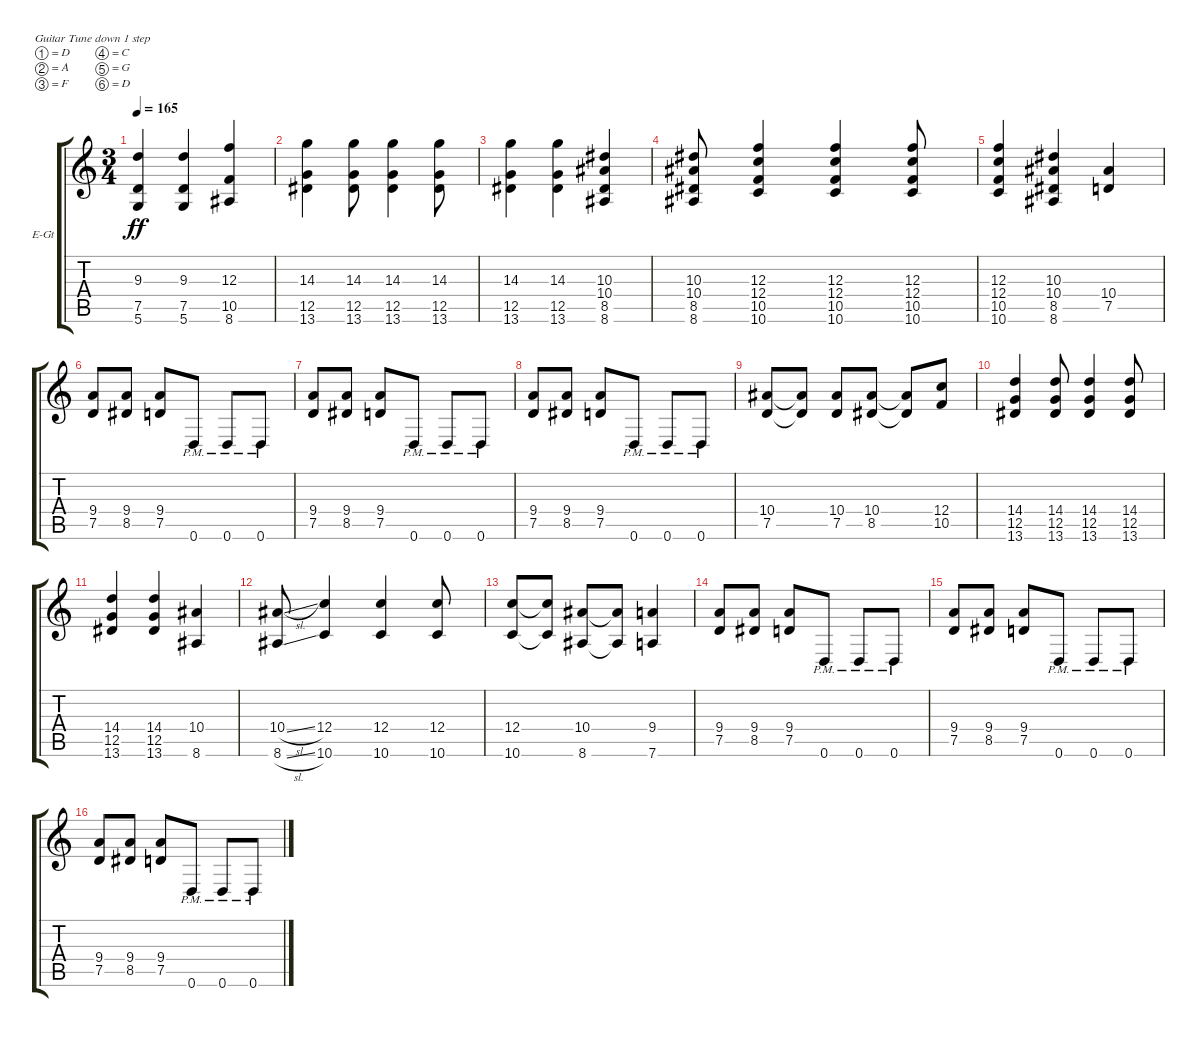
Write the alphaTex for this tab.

\bracketExtendMode groupsimilarinstruments
\firstSystemTrackNameOrientation horizontal
\otherSystemsTrackNameOrientation horizontal
\track ("Adam - Lead" "E-Gt") {instrument distortionguitar}
\staff {score tabs}
\tuning (D4 A3 F3 C3 G2 D2)
\ts (3 4)
\tempo 165
\clef g2
\ks c
(5.6 7.5 9.3).4{dy ff} (5.6 7.5 9.3).4 (8.6 10.5 12.3).4 |
(14.3 12.5 13.6).4 (12.5 14.3 13.6).8 (12.5 14.3 13.6).4 (12.5 14.3 13.6).8 |
(12.5 14.3 13.6).4 (12.5 14.3 13.6).4 (8.5 10.3 8.6 10.4).4 |
(10.3 8.5 8.6 10.4).8 (10.6 10.5 12.4 12.3).4 (10.5 12.3 12.4 10.6).4 (10.5 12.3 12.4 10.6).8 |
(10.5 12.3 10.6 12.4).4 (8.5 10.4 8.6 10.3).4 (7.5 10.4).4 |
(7.5 9.4).8 (8.5 9.4).8 (7.5 9.4).8 0.6{pm}.8 0.6{pm}.8 0.6{pm}.8 |
(7.5 9.4).8 (8.5 9.4).8 (7.5 9.4).8 0.6{pm}.8 0.6{pm}.8 0.6{pm}.8 |
(7.5 9.4).8 (8.5 9.4).8 (7.5 9.4).8 0.6{pm}.8 0.6{pm}.8 0.6{pm}.8 |
(10.4 7.5).8 (10.4{t} 7.5{t}).8 (10.4 7.5).8 (10.4 8.5).8 (8.5{t} 10.4{t}).8 (12.4 10.5).8 |
(12.5 13.6 14.4).4 (12.5 13.6 14.4).8 (12.5 13.6 14.4).4 (13.6 14.4 12.5).8 |
(13.6 14.4 12.5).4 (13.6 14.4 12.5).4 (8.6 10.4).4 |
(8.6{sl} 10.4{sl}).8 (10.6 12.4).4 (12.4 10.6).4 (12.4 10.6).8 |
(10.6 12.4).8 (10.6{t} 12.4{t}).8 (8.6 10.4).8 (8.6{t} 10.4{t}).8 (7.6 9.4).4 |
(7.5 9.4).8 (8.5 9.4).8 (7.5 9.4).8 0.6{pm}.8 0.6{pm}.8 0.6{pm}.8 |
(7.5 9.4).8 (8.5 9.4).8 (7.5 9.4).8 0.6{pm}.8 0.6{pm}.8 0.6{pm}.8 |
(7.5 9.4).8 (8.5 9.4).8 (7.5 9.4).8 0.6{pm}.8 0.6{pm}.8 0.6{pm}.8
